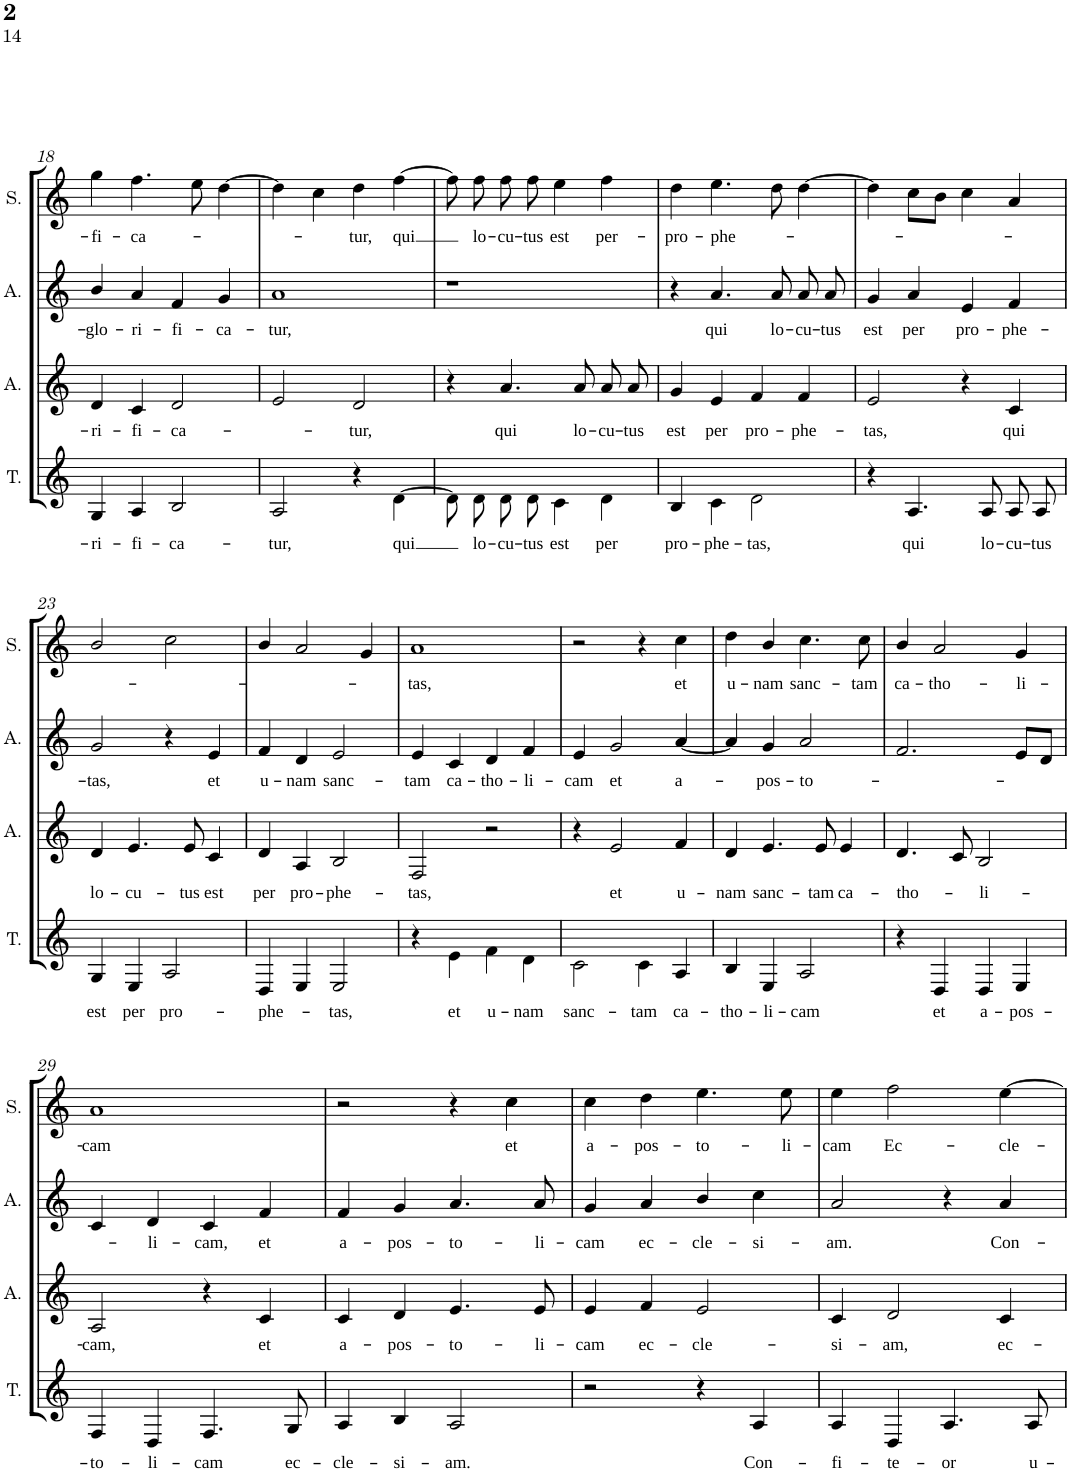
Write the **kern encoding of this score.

**kern	**text	**kern	**text	**kern	**text	**kern	**text
*part4	*part4	*part3	*part3	*part2	*part2	*part1	*part1
*staff4	*staff4	*staff3	*staff3	*staff2	*staff2	*staff1	*staff1
*I"Tenor	*	*I"Alto	*	*I"Alto	*	*I"Soprano	*
*I'T.	*	*I'A.	*	*I'A.	*	*I'S.	*
!!LO:PB:g=z
*clefG2	*	*clefG2	*	*clefG2	*	*clefG2	*
*Trd7c12	*	*	*	*	*	*	*
*k[]	*	*k[]	*	*k[]	*	*k[]	*
*M4/4	*	*M4/4	*	*M4/4	*	*M4/4	*
*met(c)	*	*met(c)	*	*met(c)	*	*met(c)	*
=18	=18	=18	=18	=18	=18	=18	=18
!	!LO:LY:b	!	!LO:LY:b	!	!LO:LY:b	!	!LO:LY:b
4G/	-ri-	4d/	-ri-	4b/	-glo-	4gg\	-fi-
!	!LO:LY:b	!	!LO:LY:b	!	!LO:LY:b	!	!LO:LY:b
4A/	-fi-	4c/	-fi-	4a/	-ri-	4.ff\	-ca-
!	!LO:LY:b	!	!LO:LY:b	!	!LO:LY:b	!	!
2B/	-ca-	2d/	-ca-	4f/	-fi-	.	.
.	.	.	.	.	.	8ee\	.
!	!	!	!	!	!LO:LY:b	!	!
.	.	.	.	4g/	-ca-	[4dd\	.
=19	=19	=19	=19	=19	=19	=19	=19
!	!LO:LY:b	!	!	!	!LO:LY:b	!	!
2A/	-tur,	2e/	.	1a	-tur,	4dd\]	.
.	.	.	.	.	.	4cc\	.
!	!	!	!LO:LY:b	!	!	!	!LO:LY:b
4r	.	2d/	-tur,	.	.	4dd\	-tur,
!	!LO:LY:b	!	!	!	!	!	!LO:LY:b
[4d\	qui	.	.	.	.	[4ff\	qui
=20	=20	=20	=20	=20	=20	=20	=20
8d\L]	.	4r	.	1r	.	8ff\]	.
!	!LO:LY:b	!	!	!	!	!	!LO:LY:b
8d\J	lo-	.	.	.	.	8ff\	lo-
!	!LO:LY:b	!	!LO:LY:b	!	!	!	!LO:LY:b
8d\L	-cu-	4.a/	qui	.	.	8ff\	-cu-
!	!LO:LY:b	!	!	!	!	!	!LO:LY:b
8d\J	-tus	.	.	.	.	8ff\	-tus
!	!LO:LY:b	!	!	!	!	!	!LO:LY:b
4c\	est	.	.	.	.	4ee\	est
!	!	!	!LO:LY:b	!	!	!	!
.	.	8a/	lo-	.	.	.	.
!	!LO:LY:b	!	!LO:LY:b	!	!	!	!LO:LY:b
4d\	per	8a/L	-cu-	.	.	4ff\	per-
!	!	!	!LO:LY:b	!	!	!	!
.	.	8a/J	-tus	.	.	.	.
=21	=21	=21	=21	=21	=21	=21	=21
!	!LO:LY:b	!	!LO:LY:b	!	!	!	!LO:LY:b
4B/	pro-	4g/	est	4r	.	4dd\	-pro-
!	!LO:LY:b	!	!LO:LY:b	!	!LO:LY:b	!	!LO:LY:b
4c\	-phe-	4e/	per	4.a/	qui	4.ee\	-phe-
!	!LO:LY:b	!	!LO:LY:b	!	!	!	!
2d\	-tas,	4f/	pro-	.	.	.	.
!	!	!	!	!	!LO:LY:b	!	!
.	.	.	.	8a/	lo-	8dd\	.
!	!	!	!LO:LY:b	!	!LO:LY:b	!	!
.	.	4f/	-phe-	8a/	-cu-	[4dd\	.
!	!	!	!	!	!LO:LY:b	!	!
.	.	.	.	8a/	-tus	.	.
=22	=22	=22	=22	=22	=22	=22	=22
!	!	!	!LO:LY:b	!	!LO:LY:b	!	!
4r	.	2e/	-tas,	4g/	est	4dd\]	.
!	!LO:LY:b	!	!	!	!LO:LY:b	!	!
4.A/	qui	.	.	4a/	per	8cc\L	.
.	.	.	.	.	.	8b\J	.
!	!	!	!	!	!LO:LY:b	!	!
.	.	4r	.	4e/	pro-	4cc\	.
!	!LO:LY:b	!	!	!	!	!	!
8A/	lo-	.	.	.	.	.	.
!	!LO:LY:b	!	!LO:LY:b	!	!LO:LY:b	!	!
8A/L	-cu-	4c/	qui	4f/	-phe-	4a/	.
!	!LO:LY:b	!	!	!	!	!	!
8A/J	-tus	.	.	.	.	.	.
!!LO:LB:g=z
=23	=23	=23	=23	=23	=23	=23	=23
!	!LO:LY:b	!	!LO:LY:b	!	!LO:LY:b	!	!
4G/	est	4d/	lo-	2g/	-tas,	2b/	.
!	!LO:LY:b	!	!LO:LY:b	!	!	!	!
4E/	per	4.e/	-cu-	.	.	.	.
!	!LO:LY:b	!	!	!	!	!	!
2A/	pro-	.	.	4r	.	2cc\	.
!	!	!	!LO:LY:b	!	!	!	!
.	.	8e/	-tus	.	.	.	.
!	!	!	!LO:LY:b	!	!LO:LY:b	!	!
.	.	4c/	est	4e/	et	.	.
=24	=24	=24	=24	=24	=24	=24	=24
!	!LO:LY:b	!	!LO:LY:b	!	!LO:LY:b	!	!
4D/	-phe-	4d/	per	4f/	u-	4b/	.
!	!	!	!LO:LY:b	!	!LO:LY:b	!	!
4E/	.	4A/	pro-	4d/	-nam	2a/	.
!	!LO:LY:b	!	!LO:LY:b	!	!LO:LY:b	!	!
2E/	-tas,	2B/	-phe-	2e/	sanc-	.	.
.	.	.	.	.	.	4g/	.
=25	=25	=25	=25	=25	=25	=25	=25
!	!	!	!LO:LY:b	!	!LO:LY:b	!	!LO:LY:b
4r	.	2F/	-tas,	4e/	-tam	1a	-tas,
!	!LO:LY:b	!	!	!	!LO:LY:b	!	!
4e\	et	.	.	4c/	ca-	.	.
!	!LO:LY:b	!	!	!	!LO:LY:b	!	!
4f\	u-	2r	.	4d/	-tho-	.	.
!	!LO:LY:b	!	!	!	!LO:LY:b	!	!
4d\	-nam	.	.	4f/	-li-	.	.
=26	=26	=26	=26	=26	=26	=26	=26
!	!LO:LY:b	!	!	!	!LO:LY:b	!	!
2c\	sanc-	4r	.	4e/	-cam	2r	.
!	!	!	!LO:LY:b	!	!LO:LY:b	!	!
.	.	2e/	et	2g/	et	.	.
!	!LO:LY:b	!	!	!	!	!	!
4c\	-tam	.	.	.	.	4r	.
!	!LO:LY:b	!	!LO:LY:b	!	!LO:LY:b	!	!LO:LY:b
4A/	ca-	4f/	u-	[4a/	a-	4cc\	et
=27	=27	=27	=27	=27	=27	=27	=27
!	!LO:LY:b	!	!LO:LY:b	!	!	!	!LO:LY:b
4B/	-tho-	4d/	-nam	4a/]	.	4dd\	u-
!	!LO:LY:b	!	!LO:LY:b	!	!LO:LY:b	!	!LO:LY:b
4E/	-li-	4.e/	sanc-	4g/	-pos-	4b/	-nam
!	!LO:LY:b	!	!	!	!LO:LY:b	!	!LO:LY:b
2A/	-cam	.	.	2a/	-to-	4.cc\	sanc-
!	!	!	!LO:LY:b	!	!	!	!
.	.	8e/	-tam	.	.	.	.
!	!	!	!LO:LY:b	!	!	!	!
.	.	4e/	ca-	.	.	.	.
!	!	!	!	!	!	!	!LO:LY:b
.	.	.	.	.	.	8cc\	-tam
=28	=28	=28	=28	=28	=28	=28	=28
!	!	!	!LO:LY:b	!	!	!	!LO:LY:b
4r	.	4.d/	-tho-	2.f/	.	4b/	ca-
!	!LO:LY:b	!	!	!	!	!	!LO:LY:b
4D/	et	.	.	.	.	2a/	-tho-
.	.	8c/	.	.	.	.	.
!	!LO:LY:b	!	!LO:LY:b	!	!	!	!
4D/	a-	2B/	-li-	.	.	.	.
!	!LO:LY:b	!	!	!	!	!	!LO:LY:b
4E/	-pos-	.	.	8e/L	.	4g/	-li-
.	.	.	.	8d/J	.	.	.
!!LO:LB:g=z
=29	=29	=29	=29	=29	=29	=29	=29
!	!LO:LY:b	!	!LO:LY:b	!	!	!	!LO:LY:b
4F/	-to-	2A/	-cam,	4c/	.	1a	-cam
!	!LO:LY:b	!	!	!	!LO:LY:b	!	!
4D/	-li-	.	.	4d/	-li-	.	.
!	!LO:LY:b	!	!	!	!LO:LY:b	!	!
4.F/	-cam	4r	.	4c/	-cam,	.	.
!	!	!	!LO:LY:b	!	!LO:LY:b	!	!
.	.	4c/	et	4f/	et	.	.
!	!LO:LY:b	!	!	!	!	!	!
8G/	ec-	.	.	.	.	.	.
=30	=30	=30	=30	=30	=30	=30	=30
!	!LO:LY:b	!	!LO:LY:b	!	!LO:LY:b	!	!
4A/	-cle-	4c/	a-	4f/	a-	2r	.
!	!LO:LY:b	!	!LO:LY:b	!	!LO:LY:b	!	!
4B/	-si-	4d/	-pos-	4g/	-pos-	.	.
!	!LO:LY:b	!	!LO:LY:b	!	!LO:LY:b	!	!
2A/	-am.	4.e/	-to-	4.a/	-to-	4r	.
!	!	!	!	!	!	!	!LO:LY:b
.	.	.	.	.	.	4cc\	et
!	!	!	!LO:LY:b	!	!LO:LY:b	!	!
.	.	8e/	-li-	8a/	-li-	.	.
=31	=31	=31	=31	=31	=31	=31	=31
!	!	!	!LO:LY:b	!	!LO:LY:b	!	!LO:LY:b
2r	.	4e/	-cam	4g/	-cam	4cc\	a-
!	!	!	!LO:LY:b	!	!LO:LY:b	!	!LO:LY:b
.	.	4f/	ec-	4a/	ec-	4dd\	-pos-
!	!	!	!LO:LY:b	!	!LO:LY:b	!	!LO:LY:b
4r	.	2e/	-cle-	4b/	-cle-	4.ee\	-to-
!	!LO:LY:b	!	!	!	!LO:LY:b	!	!
4A/	Con-	.	.	4cc\	-si-	.	.
!	!	!	!	!	!	!	!LO:LY:b
.	.	.	.	.	.	8ee\	-li-
=32	=32	=32	=32	=32	=32	=32	=32
!	!LO:LY:b	!	!LO:LY:b	!	!LO:LY:b	!	!LO:LY:b
4A/	-fi-	4c/	-si-	2a/	-am.	4ee\	-cam
!	!LO:LY:b	!	!LO:LY:b	!	!	!	!LO:LY:b
4D/	-te-	2d/	-am,	.	.	2ff\	Ec-
!	!LO:LY:b	!	!	!	!	!	!
4.A/	-or	.	.	4r	.	.	.
!	!	!	!LO:LY:b	!	!LO:LY:b	!	!LO:LY:b
.	.	4c/	ec-	4a/	Con-	[4ee\	-cle-
!	!LO:LY:b	!	!	!	!	!	!
8A/	u-	.	.	.	.	.	.
=	=	=	=	=	=	=	=
*-	*-	*-	*-	*-	*-	*-	*-
